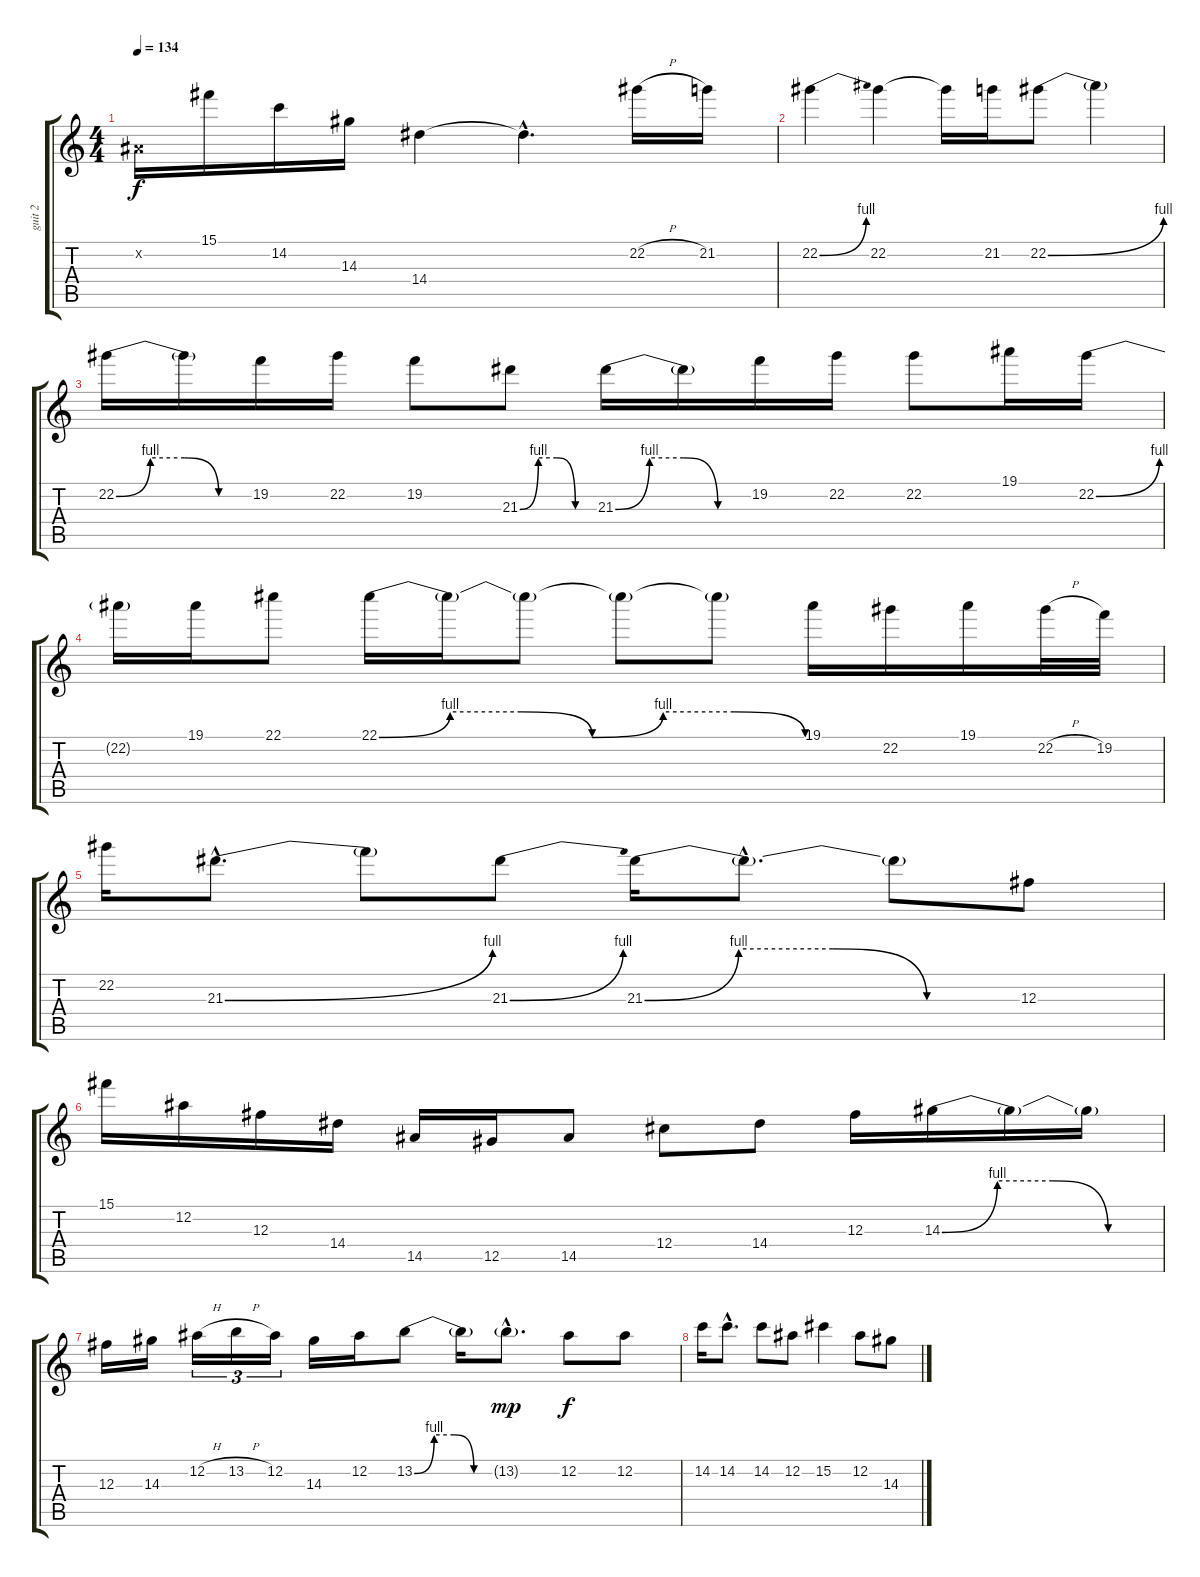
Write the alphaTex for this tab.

\track ("guit 2" "guit 2") {instrument distortionguitar}
\staff {score tabs}
\tuning (Eb4 Bb3 Gb3 Db3 Ab2 Eb2) {hide}
\ts (4 4)
\tempo 134
\clef g2
\ks c
0.2{x}.16{dy f} 15.1.16 14.2.16 14.3.16 14.4.4 14.4{hac t}.4{d} 22.2{h}.16 21.2.16 |
22.2{be (bend 0 0 60 4)}.4 22.2.4 22.2{t}.16 21.2.16 22.2{be (bend 0 0 60 4)}.8 22.2{t}.4 |
22.2{be (custom 0 0 15 4 30 4 45 0 60 0)}.16 22.2{t}.16 19.2.16 22.2.16 19.2.8 21.3{be (custom 0 0 15 4 30 4 45 0 60 0)}.8 21.3{be (custom 0 0 15 4 30 4 45 0 60 0)}.16 21.3{t}.16 19.2.16 22.2.16 22.2.8 19.1.16 22.2{be (bend 0 0 60 4)}.16 |
22.2{t}.16 19.1.16 22.1.8 22.1{be (custom 0 0 10 4 20 4 30 0 40 4 50 4 60 0)}.16 22.1{t}.16 22.1{t}.8 22.1{t}.8 22.1{t}.8 19.1.16 22.2.16 19.1.16 22.2{h}.32 19.2.32 |
22.2.16 21.3{be (bend 0 0 60 4) hac}.8{d} 21.3{t}.8 21.3{be (bend 0 0 60 4)}.8 21.3{be (custom 0 0 15 4 30 4 45 0 60 0)}.16 21.3{hac t}.8{d} 21.3{t}.8 12.3.8 |
15.1.16 12.2.16 12.3.16 14.4.16 14.5.16 12.5.16 14.5.8 12.4.8 14.4.8 12.3.16 14.3{be (custom 0 0 15 4 30 4 45 0 60 0)}.16 14.3{t}.16 14.3{t}.16 |
12.3.16 14.3.16 12.2{h}.16{tu (3 2)} 13.2{h}.16{tu (3 2)} 12.2.16{tu (3 2)} 14.3.16 12.2.16 13.2{be (custom 0 0 15 4 30 4 45 0 60 0)}.8 13.2{t}.16 13.2{g hac}.8{d dy mp} 12.2.8{dy f} 12.2.8 |
14.2.16 14.2{hac}.8{d} 14.2.8 12.2.8 15.2.4 12.2.8 14.3.8
